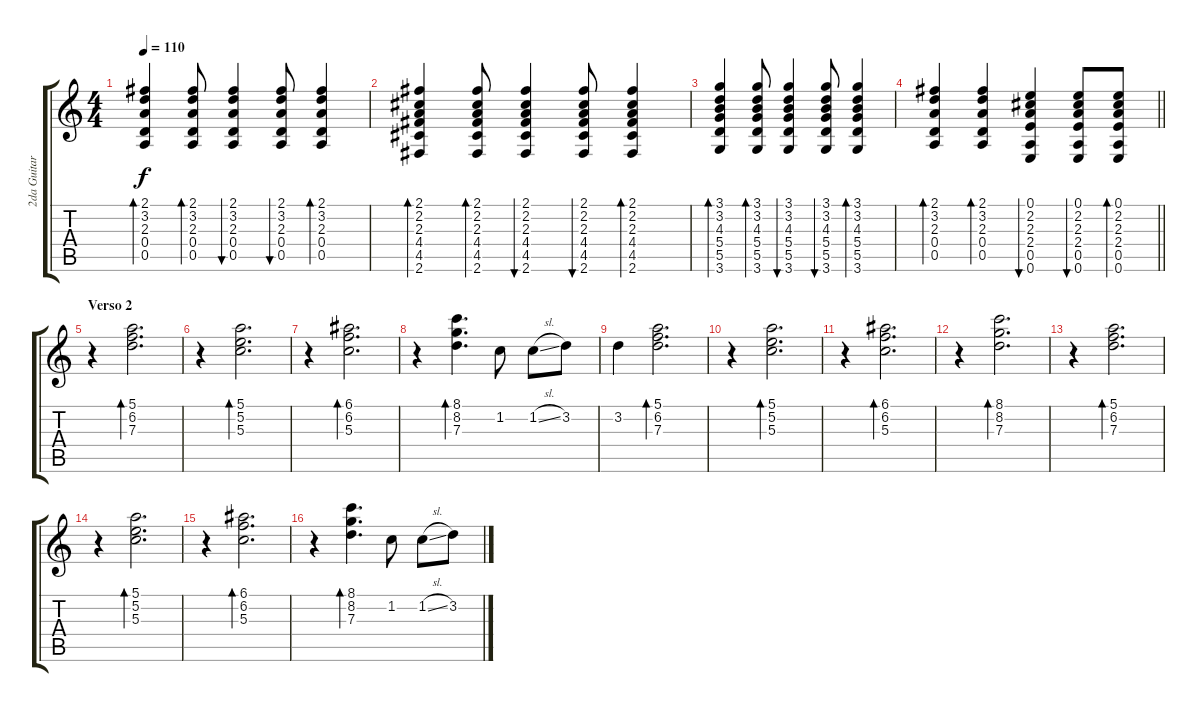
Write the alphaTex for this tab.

\track ("2da Guitarra" "2da Guitar") {instrument acousticguitarnylon}
\staff {score tabs}
\tuning (E4 B3 G3 D3 A2 E2) {hide}
\ts (4 4)
\tempo 110
\clef g2
\ks c
(2.1 3.2 2.3 0.4 0.5).4{bd 240 dy f} (2.1 3.2 2.3 0.4 0.5).8{bd 30} (2.1 3.2 2.3 0.4 0.5).4{bu 60} (2.1 3.2 2.3 0.4 0.5).8{bu 60} (2.1 3.2 2.3 0.4 0.5).4{bd 60} |
(2.1 2.2 2.3 4.4 4.5 2.6).4{bd 240} (2.1 2.2 2.3 4.4 4.5 2.6).8{bd 30} (2.1 2.2 2.3 4.4 4.5 2.6).4{bu 60} (2.1 2.2 2.3 4.4 4.5 2.6).8{bu 60} (2.1 2.2 2.3 4.4 4.5 2.6).4{bd 60} |
(3.1 3.2 4.3 5.4 5.5 3.6).4{bd 240} (3.1 3.2 4.3 5.4 5.5 3.6).8{bd 30} (3.1 3.2 4.3 5.4 5.5 3.6).4{bu 60} (3.1 3.2 4.3 5.4 5.5 3.6).8{bu 60} (3.1 3.2 4.3 5.4 5.5 3.6).4{bd 60} |
\barLineRight lightlight
(2.1 3.2 2.3 0.4 0.5).4{bd 240} (2.1 3.2 2.3 0.4 0.5).4{bd 30} (0.1 2.2 2.3 2.4 0.5 0.6).4{bu 60} (0.1 2.2 2.3 2.4 0.5 0.6).8{bu 60} (0.1 2.2 2.3 2.4 0.5 0.6).8{bd 60} |
\section ("" "Verso 2")
r.4 (5.1 6.2 7.3).2{d bd 240} |
r.4 (5.1 5.2 5.3).2{d bd 240} |
r.4 (6.1 6.2 5.3).2{d bd 240} |
r.4 (8.1 8.2 7.3).4{d bd 240} 1.2.8 1.2{sl}.8 3.2.8 |
3.2.4 (5.1 6.2 7.3).2{d bd 240} |
r.4 (5.1 5.2 5.3).2{d bd 240} |
r.4 (6.1 6.2 5.3).2{d bd 240} |
r.4 (8.1 8.2 7.3).2{d bd 240} |
r.4 (5.1 6.2 7.3).2{d bd 240} |
r.4 (5.1 5.2 5.3).2{d bd 240} |
r.4 (6.1 6.2 5.3).2{d bd 240} |
r.4 (8.1 8.2 7.3).4{d bd 240} 1.2.8 1.2{sl}.8 3.2.8
